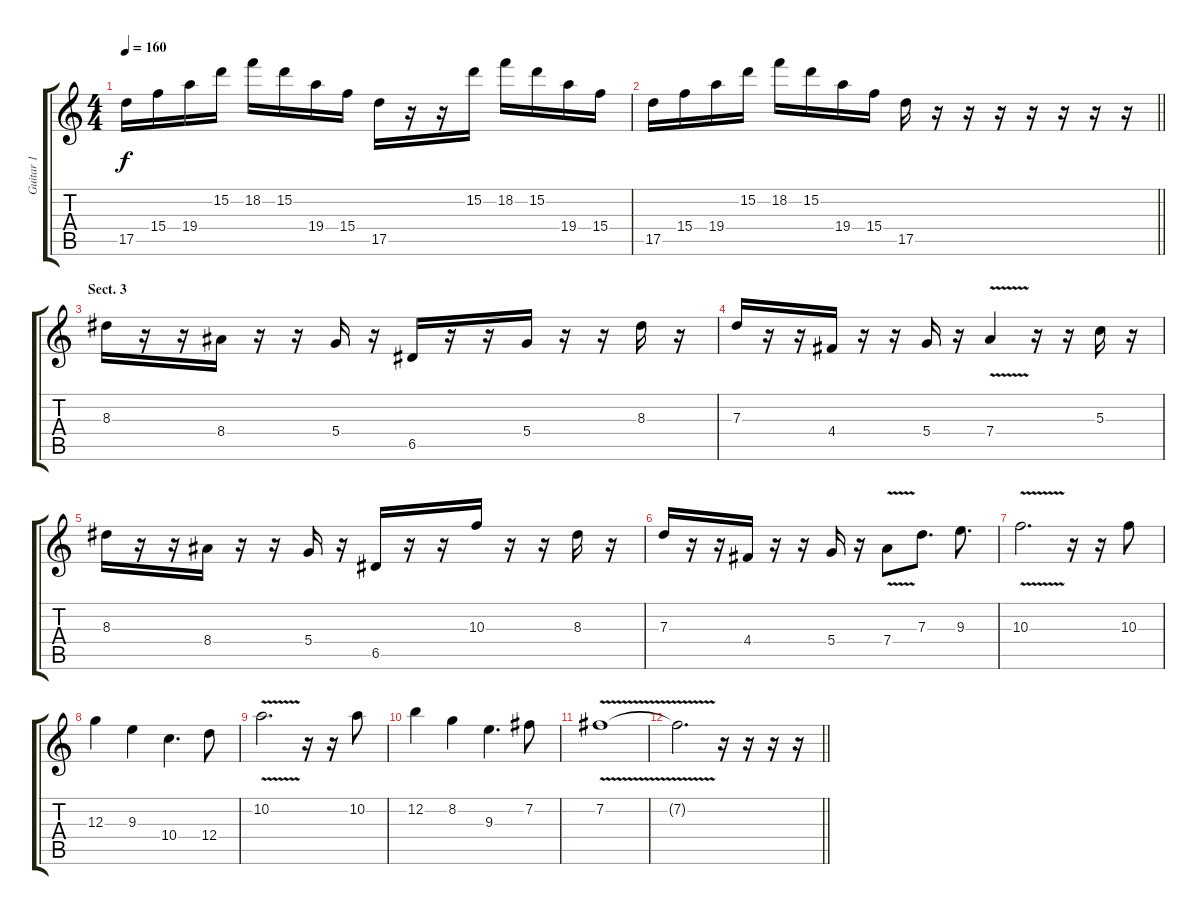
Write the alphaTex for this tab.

\track ("Guitar 1" "Guitar 1") {instrument overdrivenguitar}
\staff {score tabs}
\tuning (E4 B3 G3 D3 A2 E2) {hide}
\ts (4 4)
\tempo 160
\clef g2
\ks c
17.5.16{dy f} 15.4.16 19.4.16 15.2.16 18.2.16 15.2.16 19.4.16 15.4.16 17.5.16 r.16 r.16 15.2.16 18.2.16 15.2.16 19.4.16 15.4.16 |
\barLineRight lightlight
17.5.16 15.4.16 19.4.16 15.2.16 18.2.16 15.2.16 19.4.16 15.4.16 17.5.16 r.16 r.16 r.16 r.16 r.16 r.16 r.16 |
\section ("" "Sect. 3")
8.3.16 r.16 r.16 8.4.16 r.16 r.16 5.4.16 r.16 6.5.16 r.16 r.16 5.4.16 r.16 r.16 8.3.16 r.16 |
7.3.16 r.16 r.16 4.4.16 r.16 r.16 5.4.16 r.16 7.4{v}.4 r.16 r.16 5.3.16 r.16 |
8.3.16 r.16 r.16 8.4.16 r.16 r.16 5.4.16 r.16 6.5.16 r.16 r.16 10.3.16 r.16 r.16 8.3.16 r.16 |
7.3.16 r.16 r.16 4.4.16 r.16 r.16 5.4.16 r.16 7.4{v}.8 7.3.8{d} 9.3.8{d} |
10.3{v}.2{d} r.16 r.16 10.3.8 |
12.3.4 9.3.4 10.4.4{d} 12.4.8 |
10.2{v}.2{d} r.16 r.16 10.2.8 |
12.2.4 8.2.4 9.3.4{d} 7.2.8 |
7.2{v}.1 |
\barLineRight lightlight
7.2{t}.2{d} r.16 r.16 r.16 r.16
